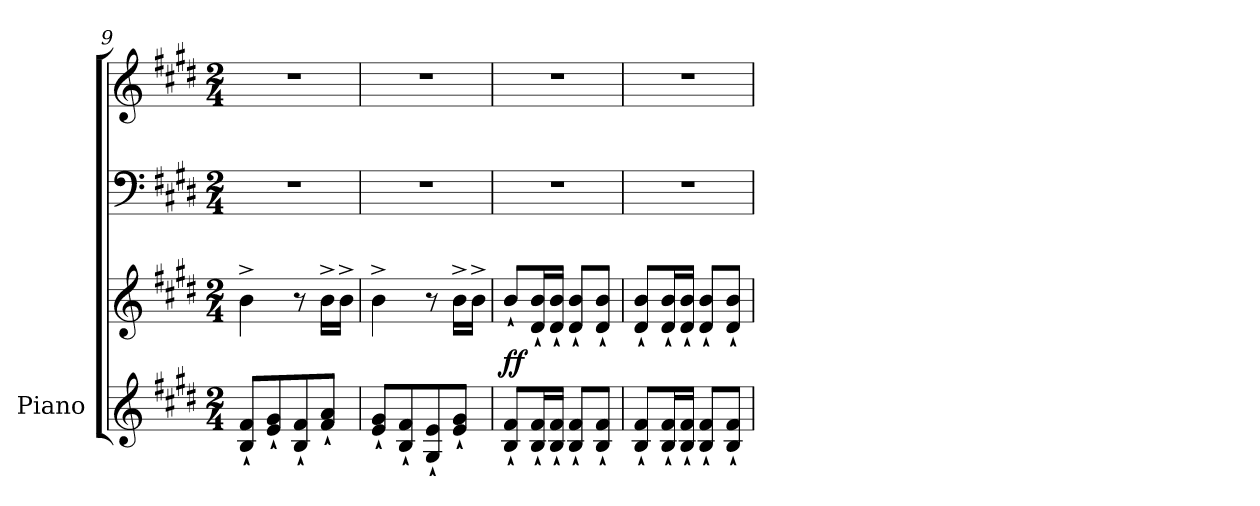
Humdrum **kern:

**kern	**kern	**kern	**kern	**dynam
*part1	*part1	*part1	*part1	*part1
*staff4	*staff3	*staff2	*staff1	*staff1/2/3/4
*I"Piano	*	*	*	*
*I'Pno.	*	*	*	*
!!LO:LB:g=z
*clefG2	*clefG2	*clefF4	*clefG2	*
*k[f#c#g#d#]	*k[f#c#g#d#]	*k[f#c#g#d#]	*k[f#c#g#d#]	*
*M2/4	*M2/4	*M2/4	*M2/4	*
=9	=9	=9	=9	=9
8B/` 8f#/`L	4b^\	2r	2r	.
8e/` 8g#/`	.	.	.	.
8B/` 8f#/`	8r	.	.	.
8f#/` 8a/`J	16b^\LL	.	.	.
.	16b^\JJ	.	.	.
=10	=10	=10	=10	=10
8e/` 8g#/`L	4b^\	2r	2r	.
8B/` 8f#/`	.	.	.	.
8G#/` 8e/`	8r	.	.	.
8e/` 8g#/`J	16b^\LL	.	.	.
.	16b^\JJ	.	.	.
=11	=11	=11	=11	=11
!	!	!	!	!LO:DY:b=3
8B/` 8f#/`L	8b`/L	2r	2r	ff
16B/` 16f#/`L	16d#/` 16b/`L	.	.	.
16B/` 16f#/`JJ	16d#/` 16b/`JJ	.	.	.
8B/` 8f#/`L	8d#/` 8b/`L	.	.	.
8B/` 8f#/`J	8d#/` 8b/`J	.	.	.
=12	=12	=12	=12	=12
8B/` 8f#/`L	8d#/` 8b/`L	2r	2r	.
16B/` 16f#/`L	16d#/` 16b/`L	.	.	.
16B/` 16f#/`JJ	16d#/` 16b/`JJ	.	.	.
8B/` 8f#/`L	8d#/` 8b/`L	.	.	.
8B/` 8f#/`J	8d#/` 8b/`J	.	.	.
=	=	=	=	=
*-	*-	*-	*-	*-
